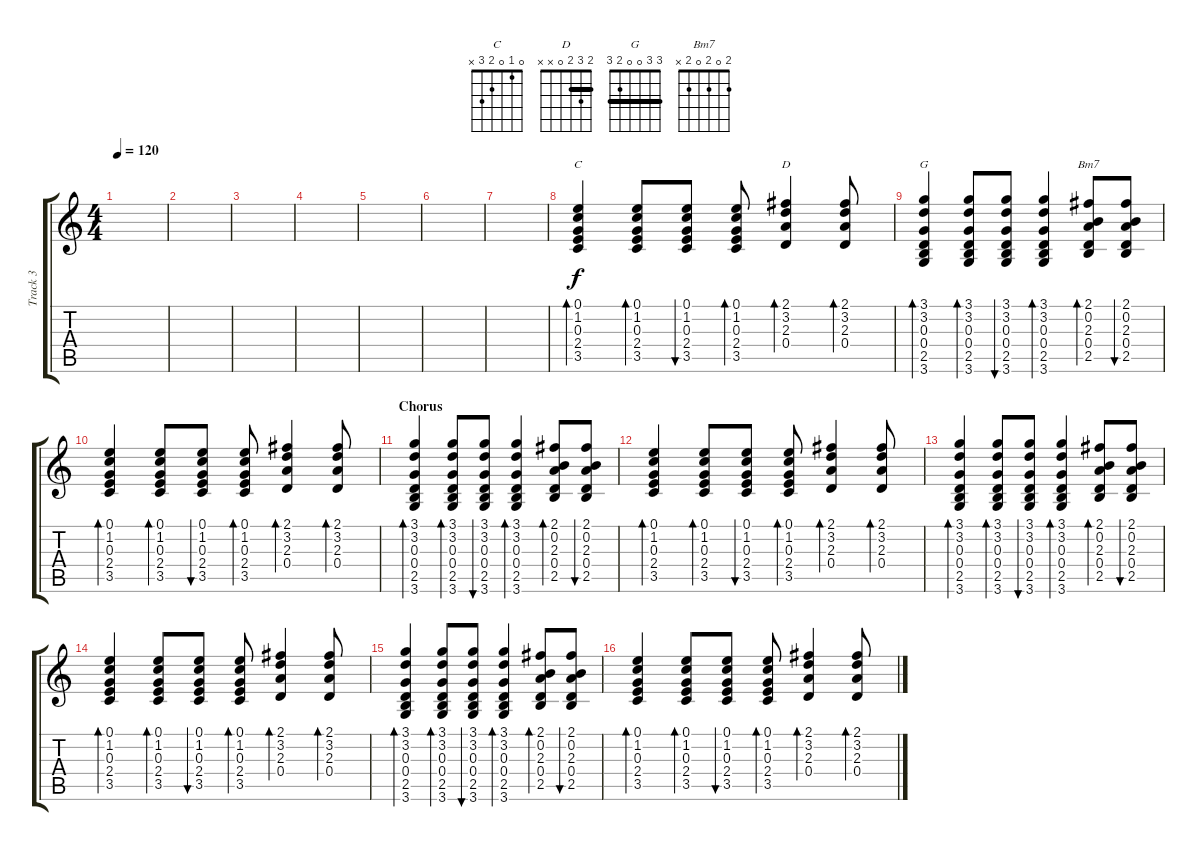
\track ("Track 3" "Track 3") {instrument acousticguitarsteel}
\staff {score tabs}
\tuning (E4 B3 G3 D3 A2 E2) {hide}
\chord ("C" 0 1 0 2 3 x)
\chord ("D" 2 3 2 0 x x) {barre 2}
\chord ("G" 3 3 0 0 2 3) {barre 3}
\chord ("Bm7" 2 0 2 0 2 x)
\ts (4 4)
\tempo 120
\clef g2
\ks c
|
|
|
|
|
|
|
(0.1 1.2 0.3 2.4 3.5).4{bd 60 ch "C"} (0.1 1.2 0.3 2.4 3.5).8{bd 60} (0.1 1.2 0.3 2.4 3.5).8{bu 60} (0.1 1.2 0.3 2.4 3.5).8{bd 60} (2.1 3.2 2.3 0.4).4{bd 60 ch "D"} (2.1 3.2 2.3 0.4).8{bd 60} |
(3.1 3.2 0.3 0.4 2.5 3.6).4{bd 60 ch "G"} (3.1 3.2 0.3 0.4 2.5 3.6).8{bd 60} (3.1 3.2 0.3 0.4 2.5 3.6).8{bu 60} (3.1 3.2 0.3 0.4 2.5 3.6).4{bd 60} (2.1 0.2 2.3 0.4 2.5).8{bd 60 ch "Bm7"} (2.1 0.2 2.3 0.4 2.5).8{bu 60} |
(0.1 1.2 0.3 2.4 3.5).4{bd 60} (0.1 1.2 0.3 2.4 3.5).8{bd 60} (0.1 1.2 0.3 2.4 3.5).8{bu 60} (0.1 1.2 0.3 2.4 3.5).8{bd 60} (2.1 3.2 2.3 0.4).4{bd 60} (2.1 3.2 2.3 0.4).8{bd 60} |
\section ("" "Chorus")
(3.1 3.2 0.3 0.4 2.5 3.6).4{bd 60} (3.1 3.2 0.3 0.4 2.5 3.6).8{bd 60} (3.1 3.2 0.3 0.4 2.5 3.6).8{bu 60} (3.1 3.2 0.3 0.4 2.5 3.6).4{bd 60} (2.1 0.2 2.3 0.4 2.5).8{bd 60} (2.1 0.2 2.3 0.4 2.5).8{bu 60} |
(0.1 1.2 0.3 2.4 3.5).4{bd 60} (0.1 1.2 0.3 2.4 3.5).8{bd 60} (0.1 1.2 0.3 2.4 3.5).8{bu 60} (0.1 1.2 0.3 2.4 3.5).8{bd 60} (2.1 3.2 2.3 0.4).4{bd 60} (2.1 3.2 2.3 0.4).8{bd 60} |
(3.1 3.2 0.3 0.4 2.5 3.6).4{bd 60} (3.1 3.2 0.3 0.4 2.5 3.6).8{bd 60} (3.1 3.2 0.3 0.4 2.5 3.6).8{bu 60} (3.1 3.2 0.3 0.4 2.5 3.6).4{bd 60} (2.1 0.2 2.3 0.4 2.5).8{bd 60} (2.1 0.2 2.3 0.4 2.5).8{bu 60} |
(0.1 1.2 0.3 2.4 3.5).4{bd 60} (0.1 1.2 0.3 2.4 3.5).8{bd 60} (0.1 1.2 0.3 2.4 3.5).8{bu 60} (0.1 1.2 0.3 2.4 3.5).8{bd 60} (2.1 3.2 2.3 0.4).4{bd 60} (2.1 3.2 2.3 0.4).8{bd 60} |
(3.1 3.2 0.3 0.4 2.5 3.6).4{bd 60} (3.1 3.2 0.3 0.4 2.5 3.6).8{bd 60} (3.1 3.2 0.3 0.4 2.5 3.6).8{bu 60} (3.1 3.2 0.3 0.4 2.5 3.6).4{bd 60} (2.1 0.2 2.3 0.4 2.5).8{bd 60} (2.1 0.2 2.3 0.4 2.5).8{bu 60} |
(0.1 1.2 0.3 2.4 3.5).4{bd 60} (0.1 1.2 0.3 2.4 3.5).8{bd 60} (0.1 1.2 0.3 2.4 3.5).8{bu 60} (0.1 1.2 0.3 2.4 3.5).8{bd 60} (2.1 3.2 2.3 0.4).4{bd 60} (2.1 3.2 2.3 0.4).8{bd 60}
